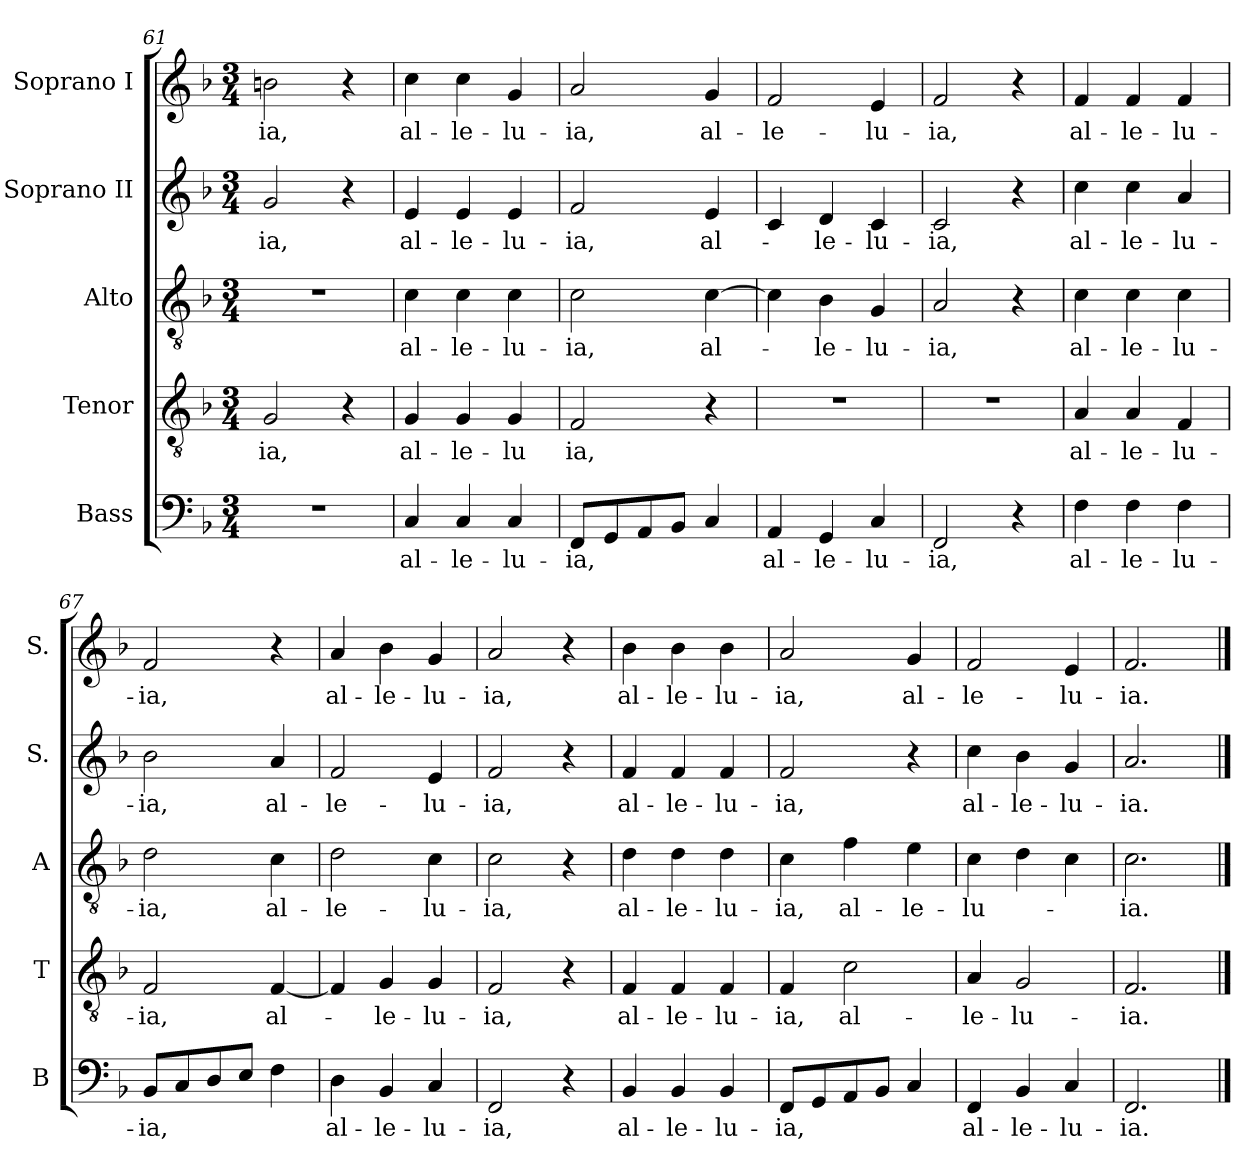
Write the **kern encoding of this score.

**kern	**text	**kern	**text	**kern	**text	**kern	**text	**kern	**text
*part5	*part5	*part4	*part4	*part3	*part3	*part2	*part2	*part1	*part1
*staff5	*staff5	*staff4	*staff4	*staff3	*staff3	*staff2	*staff2	*staff1	*staff1
*I"Bass	*	*I"Tenor	*	*I"Alto	*	*I"Soprano II	*	*I"Soprano I	*
*I'B	*	*I'T	*	*I'A	*	*I'S.	*	*I'S.	*
*clefF4	*	*clefGv2	*	*clefGv2	*	*clefG2	*	*clefG2	*
*ITrd7c12	*	*ITrd7c12	*	*	*	*	*	*	*
*k[b-]	*	*k[b-]	*	*k[b-]	*	*k[b-]	*	*k[b-]	*
*F:	*	*F:	*	*F:	*	*F:	*	*F:	*
*M3/4	*	*M3/4	*	*M3/4	*	*M3/4	*	*M3/4	*
=61	=61	=61	=61	=61	=61	=61	=61	=61	=61
!LO:N:vis=1	!	!	!LO:LY:b	!LO:N:vis=1	!	!	!LO:LY:b	!	!LO:LY:b
2.r	.	2GG/	-ia,	2.r	.	2g/	-ia,	2bn\	-ia,
.	.	4r	.	.	.	4r	.	4r	.
!!LO:LB:g=z
=62	=62	=62	=62	=62	=62	=62	=62	=62	=62
!	!LO:LY:b	!	!LO:LY:b	!	!LO:LY:b	!	!LO:LY:b	!	!LO:LY:b
4CC/	al-	4GG/	al-	4c\	al-	4e/	al-	4cc\	al-
!	!LO:LY:b	!	!LO:LY:b	!	!LO:LY:b	!	!LO:LY:b	!	!LO:LY:b
4CC/	-le-	4GG/	-le-	4c\	-le-	4e/	-le-	4cc\	-le-
!	!LO:LY:b	!	!LO:LY:b	!	!LO:LY:b	!	!LO:LY:b	!	!LO:LY:b
4CC/	-lu-	4GG/	-lu	4c\	-lu-	4e/	-lu-	4g/	-lu-
=63	=63	=63	=63	=63	=63	=63	=63	=63	=63
!	!LO:LY:b	!	!LO:LY:b	!	!LO:LY:b	!	!LO:LY:b	!	!LO:LY:b
8FFF/L	-ia,	2FF/	ia,	2c\	-ia,	2f/	-ia,	2a/	-ia,
8GGG/	.	.	.	.	.	.	.	.	.
8AAA/	.	.	.	.	.	.	.	.	.
8BBB-/J	.	.	.	.	.	.	.	.	.
!	!	!	!	!	!LO:LY:b	!	!LO:LY:b	!	!LO:LY:b
4CC/	.	4r	.	[>4c\	al-	4e/	al-	4g/	al-
=64	=64	=64	=64	=64	=64	=64	=64	=64	=64
!	!LO:LY:b	!LO:N:vis=1	!	!	!	!	!	!	!LO:LY:b
4AAA/	al-	2.r	.	4c\]	.	4c/	.	2f/	-le-
!	!LO:LY:b	!	!	!	!LO:LY:b	!	!LO:LY:b	!	!
4GGG/	-le-	.	.	4B-\	-le-	4d/	-le-	.	.
!	!LO:LY:b	!	!	!	!LO:LY:b	!	!LO:LY:b	!	!LO:LY:b
4CC/	-lu-	.	.	4G/	-lu-	4c/	-lu-	4e/	-lu-
=65	=65	=65	=65	=65	=65	=65	=65	=65	=65
!	!LO:LY:b	!LO:N:vis=1	!	!	!LO:LY:b	!	!LO:LY:b	!	!LO:LY:b
2FFF/	-ia,	2.r	.	2A/	-ia,	2c/	-ia,	2f/	-ia,
4r	.	.	.	4r	.	4r	.	4r	.
=66	=66	=66	=66	=66	=66	=66	=66	=66	=66
!	!LO:LY:b	!	!LO:LY:b	!	!LO:LY:b	!	!LO:LY:b	!	!LO:LY:b
4FF\	al-	4AA/	al-	4c\	al-	4cc\	al-	4f/	al-
!	!LO:LY:b	!	!LO:LY:b	!	!LO:LY:b	!	!LO:LY:b	!	!LO:LY:b
4FF\	-le-	4AA/	-le-	4c\	-le-	4cc\	-le-	4f/	-le-
!	!LO:LY:b	!	!LO:LY:b	!	!LO:LY:b	!	!LO:LY:b	!	!LO:LY:b
4FF\	-lu-	4FF/	-lu-	4c\	-lu-	4a/	-lu-	4f/	-lu-
=67	=67	=67	=67	=67	=67	=67	=67	=67	=67
!	!LO:LY:b	!	!LO:LY:b	!	!LO:LY:b	!	!LO:LY:b	!	!LO:LY:b
8BBB-/L	-ia,	2FF/	-ia,	2d\	-ia,	2b-\	-ia,	2f/	-ia,
8CC/	.	.	.	.	.	.	.	.	.
8DD/	.	.	.	.	.	.	.	.	.
8EE/J	.	.	.	.	.	.	.	.	.
!	!	!	!LO:LY:b	!	!LO:LY:b	!	!LO:LY:b	!	!
4FF\	.	[<4FF/	al-	4c\	al-	4a/	al-	4r	.
!!LO:PB:g=z
=68	=68	=68	=68	=68	=68	=68	=68	=68	=68
!	!LO:LY:b	!	!	!	!LO:LY:b	!	!LO:LY:b	!	!LO:LY:b
4DD\	al-	4FF/]	.	2d\	-le-	2f/	-le-	4a/	al-
!	!LO:LY:b	!	!LO:LY:b	!	!	!	!	!	!LO:LY:b
4BBB-/	-le-	4GG/	-le-	.	.	.	.	4b-\	-le-
!	!LO:LY:b	!	!LO:LY:b	!	!LO:LY:b	!	!LO:LY:b	!	!LO:LY:b
4CC/	-lu-	4GG/	-lu-	4c\	-lu-	4e/	-lu-	4g/	-lu-
=69	=69	=69	=69	=69	=69	=69	=69	=69	=69
!	!LO:LY:b	!	!LO:LY:b	!	!LO:LY:b	!	!LO:LY:b	!	!LO:LY:b
2FFF/	-ia,	2FF/	-ia,	2c\	-ia,	2f/	-ia,	2a/	-ia,
4r	.	4r	.	4r	.	4r	.	4r	.
=70	=70	=70	=70	=70	=70	=70	=70	=70	=70
!	!LO:LY:b	!	!LO:LY:b	!	!LO:LY:b	!	!LO:LY:b	!	!LO:LY:b
4BBB-/	al-	4FF/	al-	4d\	al-	4f/	al-	4b-\	al-
!	!LO:LY:b	!	!LO:LY:b	!	!LO:LY:b	!	!LO:LY:b	!	!LO:LY:b
4BBB-/	-le-	4FF/	-le-	4d\	-le-	4f/	-le-	4b-\	-le-
!	!LO:LY:b	!	!LO:LY:b	!	!LO:LY:b	!	!LO:LY:b	!	!LO:LY:b
4BBB-/	-lu-	4FF/	-lu-	4d\	-lu-	4f/	-lu-	4b-\	-lu-
=71	=71	=71	=71	=71	=71	=71	=71	=71	=71
!	!LO:LY:b	!	!LO:LY:b	!	!LO:LY:b	!	!LO:LY:b	!	!LO:LY:b
8FFF/L	-ia,	4FF/	-ia,	4c\	-ia,	2f/	-ia,	2a/	-ia,
8GGG/	.	.	.	.	.	.	.	.	.
!	!	!	!LO:LY:b	!	!LO:LY:b	!	!	!	!
8AAA/	.	2C\	al-	4f\	al-	.	.	.	.
8BBB-/J	.	.	.	.	.	.	.	.	.
!	!	!	!	!	!LO:LY:b	!	!	!	!LO:LY:b
4CC/	.	.	.	4e\	-le-	4r	.	4g/	al-
=72	=72	=72	=72	=72	=72	=72	=72	=72	=72
!	!LO:LY:b	!	!LO:LY:b	!	!LO:LY:b	!	!LO:LY:b	!	!LO:LY:b
4FFF/	al-	4AA/	-le-	4c\	-lu-	4cc\	al-	2f/	-le-
!	!LO:LY:b	!	!LO:LY:b	!	!	!	!LO:LY:b	!	!
4BBB-/	-le-	2GG/	-lu-	4d\	.	4b-\	-le-	.	.
!	!LO:LY:b	!	!	!	!	!	!LO:LY:b	!	!LO:LY:b
4CC/	-lu-	.	.	4c\	.	4g/	-lu-	4e/	-lu-
=73	=73	=73	=73	=73	=73	=73	=73	=73	=73
!	!LO:LY:b	!	!LO:LY:b	!	!LO:LY:b	!	!LO:LY:b	!	!LO:LY:b
2.FFF/	-ia.	2.FF/	-ia.	2.c\	-ia.	2.a/	-ia.	2.f/	-ia.
==	==	==	==	==	==	==	==	==	==
*-	*-	*-	*-	*-	*-	*-	*-	*-	*-
